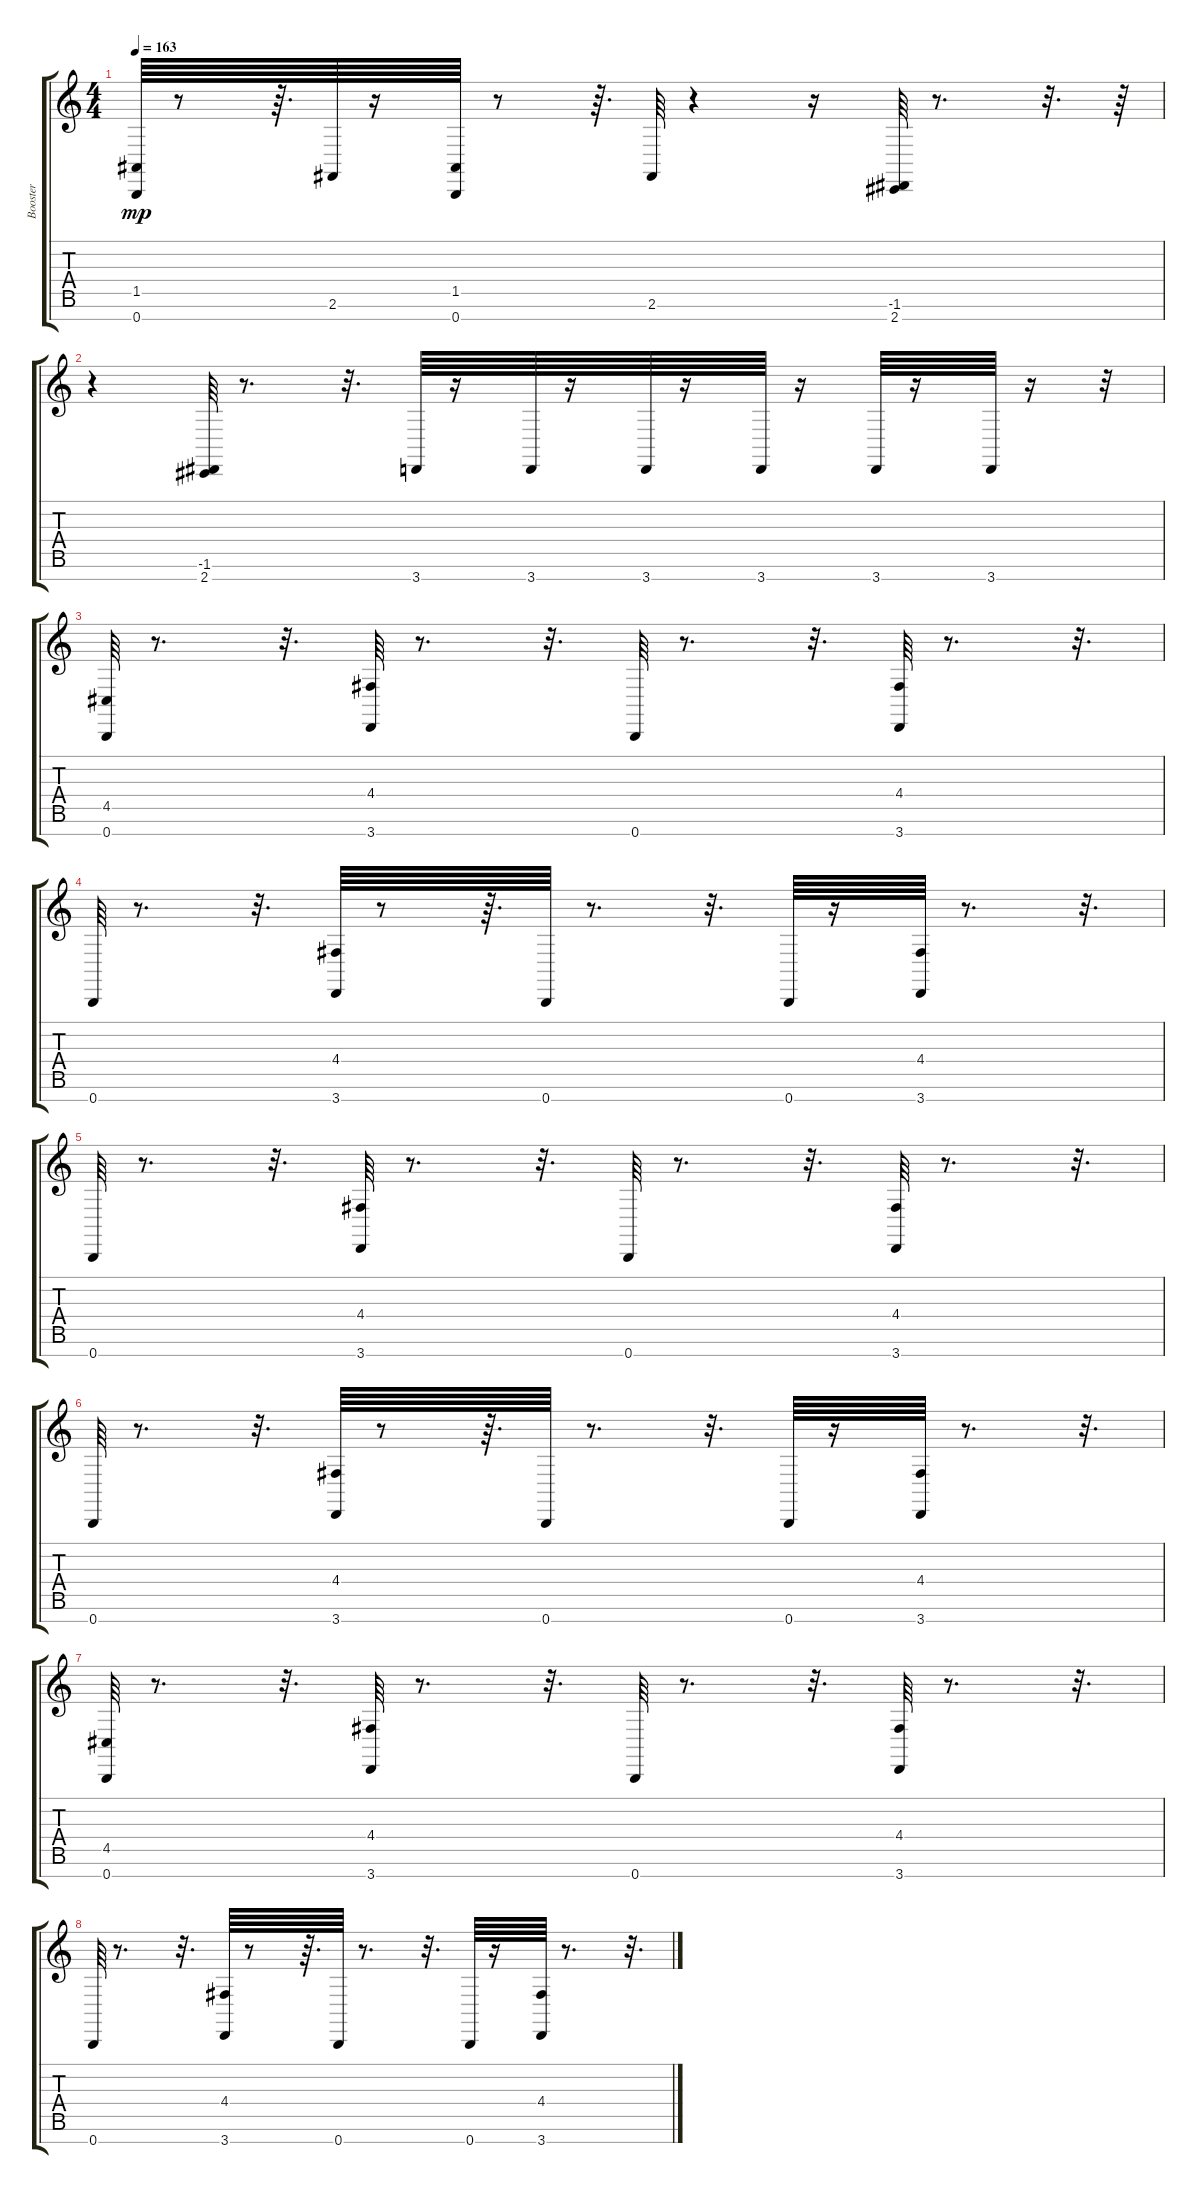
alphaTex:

\track ("Booster" "Booster") {instrument acousticgrandpiano}
\staff {score tabs}
\tuning (E4 B3 G3 D3 A2 E2 B1) {hide}
\ts (4 4)
\tempo 163
\clef g2
\ks c
(1.5 0.7).64{dy mp} r.8 r.64{d} 2.6.64 r.16 (1.5 0.7).64 r.8 r.64{d} 2.6.64 r.4 r.16 (-1.6 2.7).64 r.8{d} r.32{d} r.64 |
r.4 (-1.6 2.7).64 r.8{d} r.32{d} 3.7.64 r.16 3.7.64 r.16 3.7.64 r.16 3.7.64 r.16 3.7.64 r.16 3.7.64 r.16 r.32 |
(4.5 0.7).64 r.8{d} r.32{d} (4.4 3.7).64 r.8{d} r.32{d} 0.7.64 r.8{d} r.32{d} (4.4 3.7).64 r.8{d} r.32{d} |
0.7.64 r.8{d} r.32{d} (4.4 3.7).64 r.8 r.64{d} 0.7.64 r.8{d} r.32{d} 0.7.64 r.16 (4.4 3.7).64 r.8{d} r.32{d} |
0.7.64 r.8{d} r.32{d} (4.4 3.7).64 r.8{d} r.32{d} 0.7.64 r.8{d} r.32{d} (4.4 3.7).64 r.8{d} r.32{d} |
0.7.64 r.8{d} r.32{d} (4.4 3.7).64 r.8 r.64{d} 0.7.64 r.8{d} r.32{d} 0.7.64 r.16 (4.4 3.7).64 r.8{d} r.32{d} |
(4.5 0.7).64 r.8{d} r.32{d} (4.4 3.7).64 r.8{d} r.32{d} 0.7.64 r.8{d} r.32{d} (4.4 3.7).64 r.8{d} r.32{d} |
0.7.64 r.8{d} r.32{d} (4.4 3.7).64 r.8 r.64{d} 0.7.64 r.8{d} r.32{d} 0.7.64 r.16 (4.4 3.7).64 r.8{d} r.32{d}
